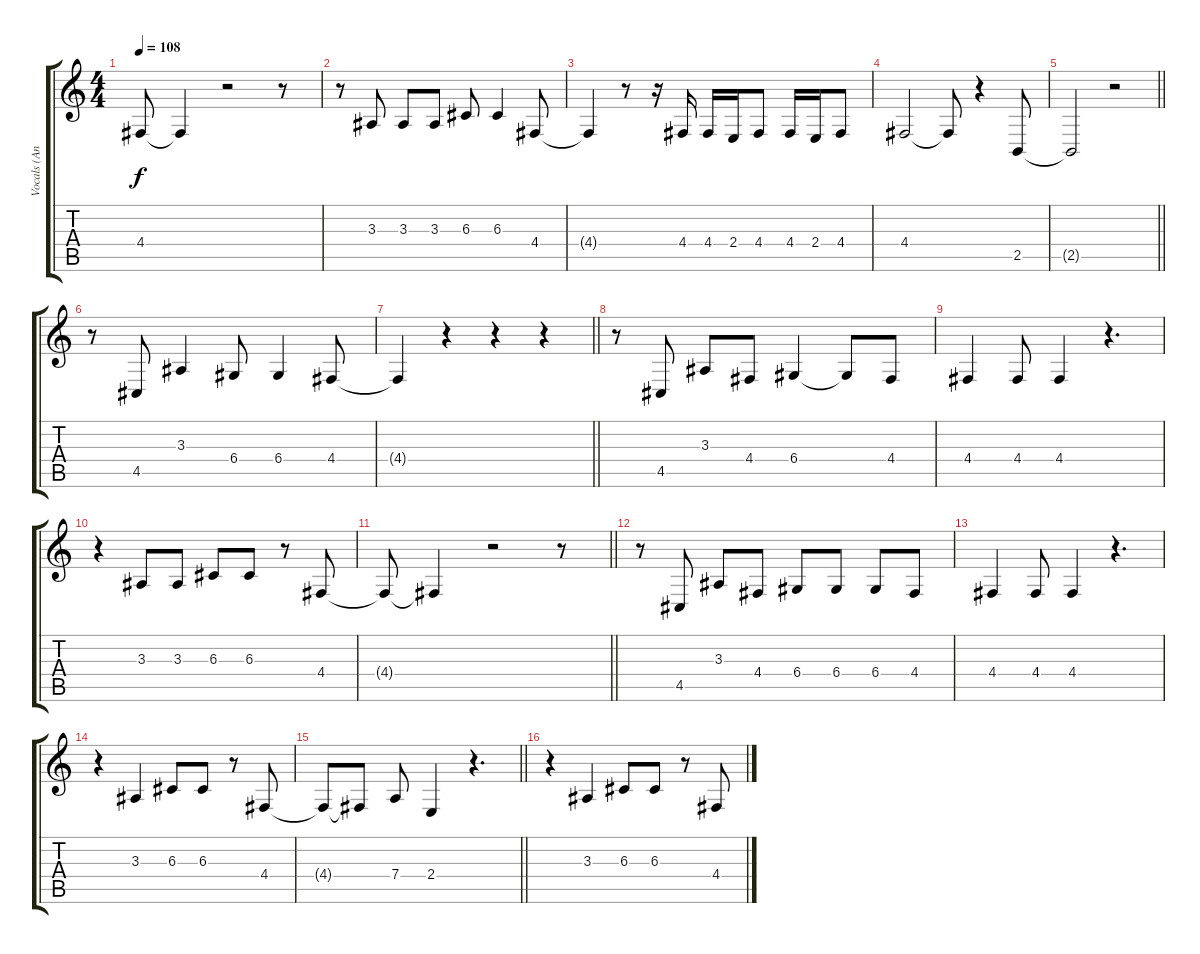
\track ("Vocals (Anthony Kiedis)" "Vocals (An") {instrument oboe}
\staff {score tabs}
\tuning (E4 B3 G3 D3 A2 E2) {hide}
\ts (4 4)
\tempo 108
\clef g2
\ks c
4.4{t}.8{dy f} 4.4{t}.4 r.2 r.8 |
r.8 3.3.8 3.3.8 3.3.8 6.3.8 6.3.4 4.4.8 |
4.4{t}.4 r.8 r.16 4.4.16 4.4.16 2.4.16 4.4.8 4.4.16 2.4.16 4.4.8 |
4.4.2 4.4{t}.8 r.4 2.5.8 |
\barLineRight lightlight
2.5{t}.2 r.2 |
r.8 4.5.8 3.3.4 6.4.8 6.4.4 4.4.8 |
\barLineRight lightlight
4.4{t}.4 r.4 r.4 r.4 |
\section ("" "")
r.8 4.5.8 3.3.8 4.4.8 6.4.4 6.4{t}.8 4.4.8 |
4.4.4 4.4.8 4.4.4 r.4{d} |
r.4 3.3.8 3.3.8 6.3.8 6.3.8 r.8 4.4.8 |
\barLineRight lightlight
4.4{t}.8 4.4{t}.4 r.2 r.8 |
r.8 4.5.8 3.3.8 4.4.8 6.4.8 6.4.8 6.4.8 4.4.8 |
4.4.4 4.4.8 4.4.4 r.4{d} |
r.4 3.3.4 6.3.8 6.3.8 r.8 4.4.8 |
\barLineRight lightlight
4.4{t}.8 4.4{t}.8 7.4.8 2.4.4 r.4{d} |
r.4 3.3.4 6.3.8 6.3.8 r.8 4.4.8
